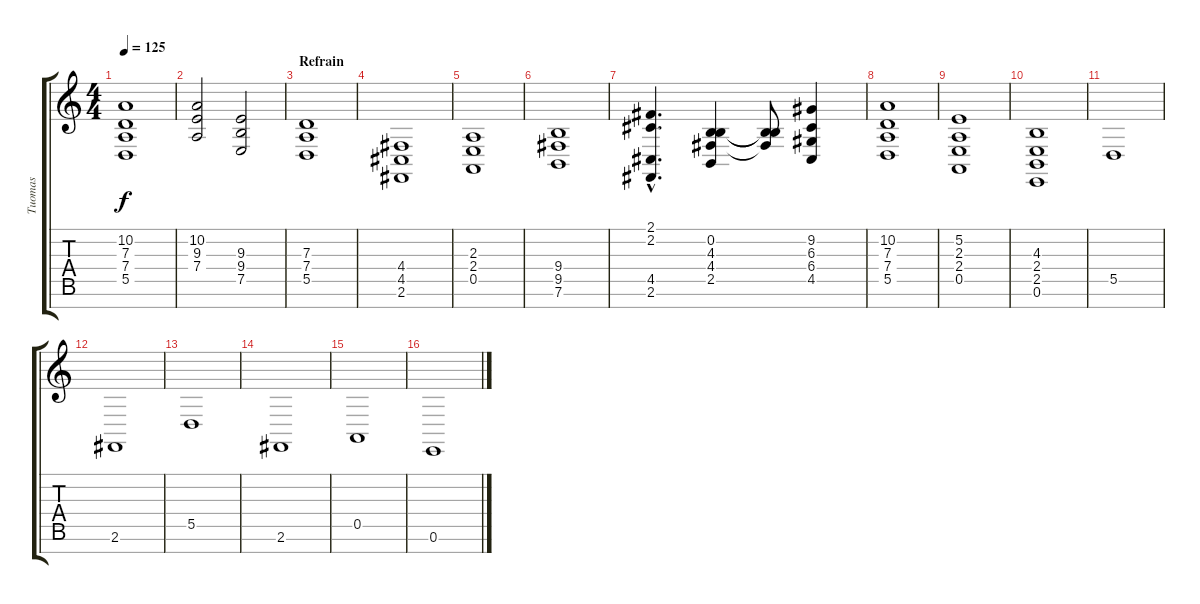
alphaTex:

\track ("Tuomas" "Tuomas") {instrument synthstrings1}
\staff {score tabs}
\tuning (E4 B3 G3 D3 A2 E2 B1) {hide}
\ts (4 4)
\tempo 125
\clef g2
\ks c
(10.2{t} 7.3{t} 7.4{t} 5.5{t}).1{dy f} |
(10.2 9.3 7.4).2 (9.3 9.4 7.5).2 |
\section ("" "Refrain")
(7.3 7.4 5.5).1 |
(4.4 4.5 2.6).1 |
(2.3 2.4 0.5).1 |
(9.4 9.5 7.6).1 |
(2.1{hac} 2.2{hac} 4.5{hac} 2.6{hac}).4{d} (0.2 4.3 4.4 2.5).4 (0.2{t} 4.3{t} 4.4{t}).8 (9.2 6.3 6.4 4.5).4 |
(10.2 7.3 7.4 5.5).1 |
(5.2 2.3 2.4 0.5).1 |
(4.3 2.4 2.5 0.6).1 |
5.5.1 |
2.6.1 |
5.5.1 |
2.6.1 |
0.5.1 |
0.6.1
